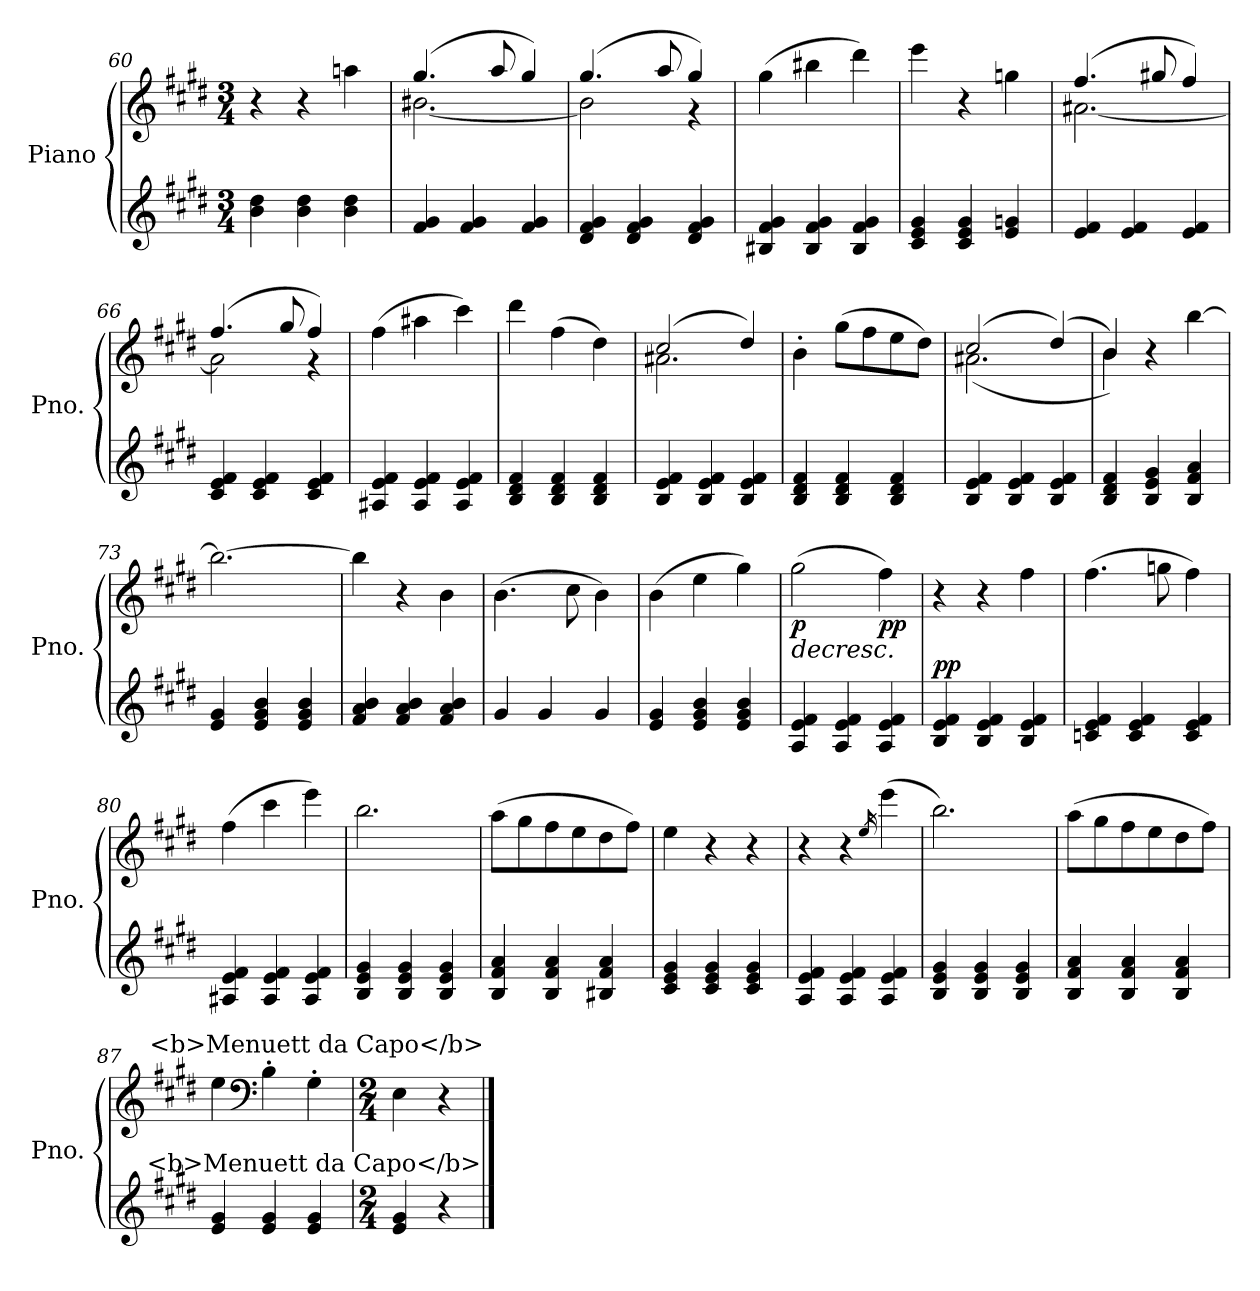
**kern	**kern	**dynam
*part1	*part1	*part1
*staff2	*staff1	*staff1/2
*I"Piano	*	*
*I'Pno.	*	*
*clefG2	*clefG2	*
*k[f#c#g#d#]	*k[f#c#g#d#]	*
*M3/4	*M3/4	*
=60	=60	=60
4b\ 4dd#\	4r	.
4b\ 4dd#\	4r	.
4b\ 4dd#\	4aan\	.
=61	=61	=61
*	*^	*
4f#/ 4g#/	(>4.gg#/	[2.b#X\	.
4f#/ 4g#/	.	.	.
.	8aa/	.	.
4f#/ 4g#/	4gg#/)	.	.
!!LO:LB:g=z	!!
=62	=62	=62	=62
4d#/ 4f#/ 4g#/	(>4.gg#/	2b#\]	.
4d#/ 4f#/ 4g#/	.	.	.
.	8aa/	.	.
4d#/ 4f#/ 4g#/	4gg#/)	4r	.
*	*v	*v	*
=63	=63	=63
4B#X/ 4f#/ 4g#/	(>4gg#\	.
4B#/ 4f#/ 4g#/	4bb#X\	.
4B#/ 4f#/ 4g#/	4ddd#\)	.
=64	=64	=64
4c#/ 4e/ 4g#/	4eee\	.
4c#/ 4e/ 4g#/	4r	.
4e/ 4gn/	4ggn\	.
=65	=65	=65
*	*^	*
4e/ 4f#/	(>4.ff#/	[2.a#X\	.
4e/ 4f#/	.	.	.
.	8gg#X/	.	.
4e/ 4f#/	4ff#/)	.	.
=66	=66	=66	=66
4c#/ 4e/ 4f#/	(>4.ff#/	2a#\]	.
4c#/ 4e/ 4f#/	.	.	.
.	8gg#/	.	.
4c#/ 4e/ 4f#/	4ff#/)	4r	.
*	*v	*v	*
=67	=67	=67
4A#X/ 4e/ 4f#/	(>4ff#\	.
4A#/ 4e/ 4f#/	4aa#X\	.
4A#/ 4e/ 4f#/	4ccc#\)	.
=68	=68	=68
4B/ 4d#/ 4f#/	4ddd#\	.
4B/ 4d#/ 4f#/	(>4ff#\	.
4B/ 4d#/ 4f#/	4dd#\)	.
=69	=69	=69
*	*^	*
4B/ 4e/ 4f#/	(>2cc#/	2.a#X\	.
4B/ 4e/ 4f#/	.	.	.
4B/ 4e/ 4f#/	4dd#/)	.	.
*	*v	*v	*
!!LO:LB:g=z
=70	=70	=70
4B/ 4d#/ 4f#/	4b'\	.
4B/ 4d#/ 4f#/	(>8gg#\L	.
.	8ff#\	.
4B/ 4d#/ 4f#/	8ee\	.
.	8dd#\J)	.
=71	=71	=71
*	*^	*
4B/ 4e/ 4f#/	(>2cc#/	(<2.a#X\	.
4B/ 4e/ 4f#/	.	.	.
4B/ 4e/ 4f#/	(>4dd#/)	.	.
=72	=72	=72	=72
4B/ 4d#/ 4f#/	4b/))	4b\	.
4B/ 4e/ 4g#/	4r	4ryy	.
4B/ 4f#/ 4a/	[4bb\	4ryy	.
*	*v	*v	*
=73	=73	=73
4e/ 4g#/	2.bb\_	.
4e/ 4g#/ 4b/	.	.
4e/ 4g#/ 4b/	.	.
=74	=74	=74
4f#/ 4a/ 4b/	4bb\]	.
4f#/ 4a/ 4b/	4r	.
4f#/ 4a/ 4b/	4b\	.
=75	=75	=75
4g#/	(>4.b\	.
4g#/	.	.
.	8cc#\	.
4g#/	4b\)	.
=76	=76	=76
4e/ 4g#/	(>4b\	.
4e/ 4g#/ 4b/	4ee\	.
4e/ 4g#/ 4b/	4gg#\)	.
=77	=77	=77
!	!	!LO:HP:b
!	!	!LO:DY:n=1:b
4A/ 4e/ 4f#/	(>2gg#\	> p
4A/ 4e/ 4f#/	.	.
!	!	!LO:DY:n=2:b
4A/ 4e/ 4f#/	4ff#\)	pp
.	.	]
=78	=78	=78
!	!	!LO:DY:a=2
4B/ 4e/ 4f#/	4r	pp
4B/ 4e/ 4f#/	4r	.
4B/ 4e/ 4f#/	4ff#\	.
!!LO:LB:g=z
=79	=79	=79
4cn/ 4e/ 4f#/	(>4.ff#\	.
4c/ 4e/ 4f#/	.	.
.	8ggn\	.
4c/ 4e/ 4f#/	4ff#\)	.
=80	=80	=80
4A#X/ 4e/ 4f#/	(>4ff#\	.
4A#/ 4e/ 4f#/	4ccc#\	.
4A#/ 4e/ 4f#/	4eee\)	.
=81	=81	=81
4B/ 4e/ 4g#/	2.bb\	.
4B/ 4e/ 4g#/	.	.
4B/ 4e/ 4g#/	.	.
=82	=82	=82
4B/ 4f#/ 4a/	(>8aa\L	.
.	8gg#\	.
4B/ 4f#/ 4a/	8ff#\	.
.	8ee\	.
4B#X/ 4f#/ 4a/	8dd#\	.
.	8ff#\J)	.
=83	=83	=83
4c#/ 4e/ 4g#/	4ee\	.
4c#/ 4e/ 4g#/	4r	.
4c#/ 4e/ 4g#/	4r	.
=84	=84	=84
4A/ 4e/ 4f#/	4r	.
4A/ 4e/ 4f#/	4r	.
.	16qee/	.
4A/ 4e/ 4f#/	(>4eee\	.
=85	=85	=85
4B/ 4e/ 4g#/	2.bb\)	.
4B/ 4e/ 4g#/	.	.
4B/ 4e/ 4g#/	.	.
=86	=86	=86
4B/ 4f#/ 4a/	(>8aa\L	.
.	8gg#\	.
4B/ 4f#/ 4a/	8ff#\	.
.	8ee\	.
4B/ 4f#/ 4a/	8dd#\	.
.	8ff#\J)	.
!!LO:LB:g=z
=87	=87	=87
4e/ 4g#/	4ee\	.
*	*clefF4	*
4e/ 4g#/	4B'\	.
4e/ 4g#/	4G#'\	.
=88	=88	=88
*M2/4	*M2/4	*
4e/ 4g#/	4E\	.
4r	4r	.
!	!LO:TX:a:t=<b>Menuett da Capo</b>	!
!LO:TX:a:t=<b>Menuett da Capo</b>	!	!
==	==	==
*-	*-	*-
